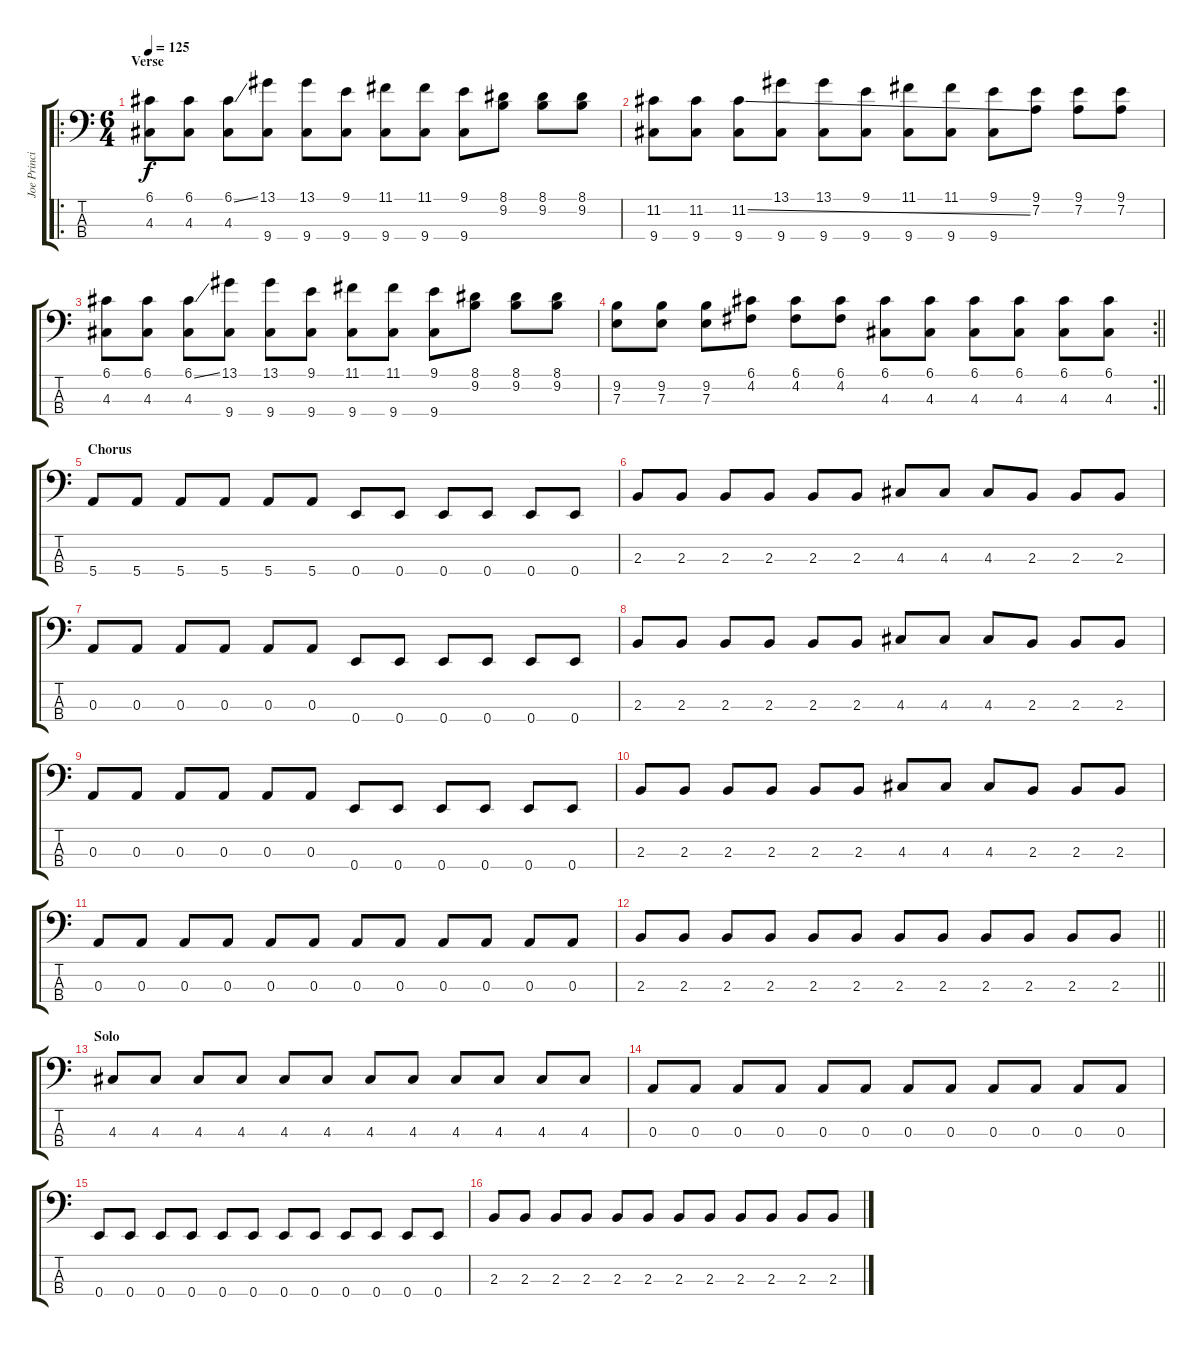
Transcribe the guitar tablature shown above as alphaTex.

\track ("Joe Principe" "Joe Princi") {instrument electricbasspick}
\staff {score tabs}
\tuning (G2 D2 A1 E1) {hide}
\ro
\ts (6 4)
\section ("" "Verse")
\tempo 125
\clef f4
\ks c
(6.1 4.3).8{dy f} (6.1 4.3).8 (6.1{ss} 4.3).8 (13.1 9.4).8 (13.1 9.4).8 (9.1 9.4).8 (11.1 9.4).8 (11.1 9.4).8 (9.1 9.4).8 (8.1 9.2).8 (8.1 9.2).8 (8.1 9.2).8 |
(11.2 9.4).8 (11.2 9.4).8 (11.2{ss} 9.4).8 (13.1 9.4).8 (13.1 9.4).8 (9.1 9.4).8 (11.1 9.4).8 (11.1 9.4).8 (9.1 9.4).8 (9.1 7.2).8 (9.1 7.2).8 (9.1 7.2).8 |
(6.1 4.3).8 (6.1 4.3).8 (6.1{ss} 4.3).8 (13.1 9.4).8 (13.1 9.4).8 (9.1 9.4).8 (11.1 9.4).8 (11.1 9.4).8 (9.1 9.4).8 (8.1 9.2).8 (8.1 9.2).8 (8.1 9.2).8 |
\rc 2
\barLineRight lightlight
(9.2 7.3).8 (9.2 7.3).8 (9.2 7.3).8 (6.1 4.2).8 (6.1 4.2).8 (6.1 4.2).8 (6.1 4.3).8 (6.1 4.3).8 (6.1 4.3).8 (6.1 4.3).8 (6.1 4.3).8 (6.1 4.3).8 |
\section ("" "Chorus")
5.4.8 5.4.8 5.4.8 5.4.8 5.4.8 5.4.8 0.4.8 0.4.8 0.4.8 0.4.8 0.4.8 0.4.8 |
2.3.8 2.3.8 2.3.8 2.3.8 2.3.8 2.3.8 4.3.8 4.3.8 4.3.8 2.3.8 2.3.8 2.3.8 |
0.3.8 0.3.8 0.3.8 0.3.8 0.3.8 0.3.8 0.4.8 0.4.8 0.4.8 0.4.8 0.4.8 0.4.8 |
2.3.8 2.3.8 2.3.8 2.3.8 2.3.8 2.3.8 4.3.8 4.3.8 4.3.8 2.3.8 2.3.8 2.3.8 |
0.3.8 0.3.8 0.3.8 0.3.8 0.3.8 0.3.8 0.4.8 0.4.8 0.4.8 0.4.8 0.4.8 0.4.8 |
2.3.8 2.3.8 2.3.8 2.3.8 2.3.8 2.3.8 4.3.8 4.3.8 4.3.8 2.3.8 2.3.8 2.3.8 |
0.3.8 0.3.8 0.3.8 0.3.8 0.3.8 0.3.8 0.3.8 0.3.8 0.3.8 0.3.8 0.3.8 0.3.8 |
\barLineRight lightlight
2.3.8 2.3.8 2.3.8 2.3.8 2.3.8 2.3.8 2.3.8 2.3.8 2.3.8 2.3.8 2.3.8 2.3.8 |
\section ("" "Solo")
4.3.8 4.3.8 4.3.8 4.3.8 4.3.8 4.3.8 4.3.8 4.3.8 4.3.8 4.3.8 4.3.8 4.3.8 |
0.3.8 0.3.8 0.3.8 0.3.8 0.3.8 0.3.8 0.3.8 0.3.8 0.3.8 0.3.8 0.3.8 0.3.8 |
0.4.8 0.4.8 0.4.8 0.4.8 0.4.8 0.4.8 0.4.8 0.4.8 0.4.8 0.4.8 0.4.8 0.4.8 |
2.3.8 2.3.8 2.3.8 2.3.8 2.3.8 2.3.8 2.3.8 2.3.8 2.3.8 2.3.8 2.3.8 2.3.8
